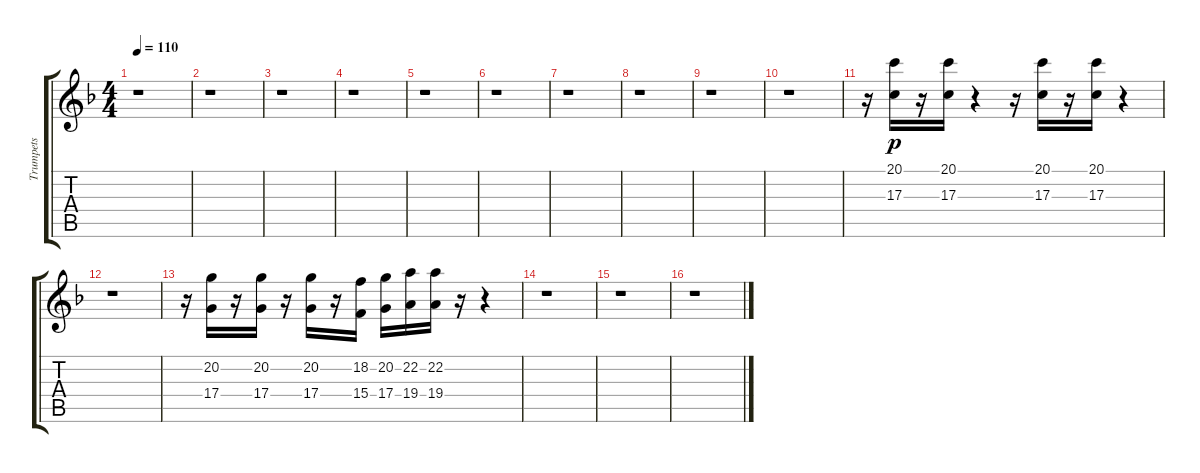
\track ("Trumpets" "Trumpets") {instrument trumpet}
\staff {score tabs}
\tuning (E4 B3 G3 D3 A2 E2) {hide}
\ts (4 4)
\tempo 110
\clef g2
\ks f
r.1{dy p} |
r.1 |
r.1 |
r.1 |
r.1 |
r.1 |
r.1 |
r.1 |
r.1 |
r.1 |
r.16 (20.1 17.3).16 r.16 (20.1 17.3).16 r.4 r.16 (20.1 17.3).16 r.16 (20.1 17.3).16 r.4 |
r.1 |
r.16 (20.2 17.4).16 r.16 (20.2 17.4).16 r.16 (20.2 17.4).16 r.16 (18.2 15.4).16 (20.2 17.4).16 (22.2 19.4).16 (22.2 19.4).16 r.16 r.4 |
r.1 |
r.1 |
r.1
